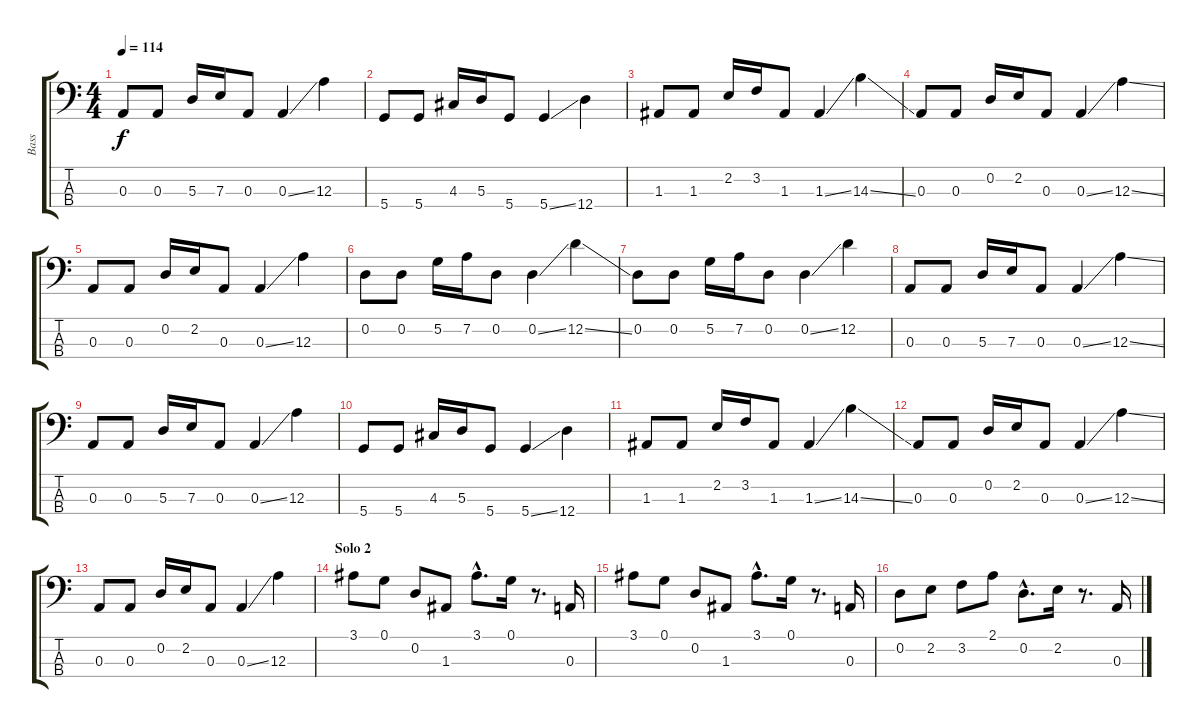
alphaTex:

\track ("Bass" "Bass") {instrument electricbasspick}
\staff {score tabs}
\tuning (G2 D2 A1 D1) {hide}
\ts (4 4)
\tempo 114
\clef f4
\ks c
0.3.8{dy f} 0.3.8 5.3.16 7.3.16 0.3.8 0.3{ss}.4 12.3.4 |
5.4.8 5.4.8 4.3.16 5.3.16 5.4.8 5.4{ss}.4 12.4.4 |
1.3.8 1.3.8 2.2.16 3.2.16 1.3.8 1.3{ss}.4 14.3{ss}.4 |
0.3.8 0.3.8 0.2.16 2.2.16 0.3.8 0.3{ss}.4 12.3{ss}.4 |
0.3.8 0.3.8 0.2.16 2.2.16 0.3.8 0.3{ss}.4 12.3.4 |
0.2.8 0.2.8 5.2.16 7.2.16 0.2.8 0.2{ss}.4 12.2{ss}.4 |
0.2.8 0.2.8 5.2.16 7.2.16 0.2.8 0.2{ss}.4 12.2.4 |
0.3.8 0.3.8 5.3.16 7.3.16 0.3.8 0.3{ss}.4 12.3{ss}.4 |
0.3.8 0.3.8 5.3.16 7.3.16 0.3.8 0.3{ss}.4 12.3.4 |
5.4.8 5.4.8 4.3.16 5.3.16 5.4.8 5.4{ss}.4 12.4.4 |
1.3.8 1.3.8 2.2.16 3.2.16 1.3.8 1.3{ss}.4 14.3{ss}.4 |
0.3.8 0.3.8 0.2.16 2.2.16 0.3.8 0.3{ss}.4 12.3{ss}.4 |
0.3.8 0.3.8 0.2.16 2.2.16 0.3.8 0.3{ss}.4 12.3.4 |
\section ("" "Solo 2")
3.1.8 0.1.8 0.2.8 1.3.8 3.1{hac}.8{d} 0.1.16 r.8{d} 0.3.16 |
3.1.8 0.1.8 0.2.8 1.3.8 3.1{hac}.8{d} 0.1.16 r.8{d} 0.3.16 |
0.2.8 2.2.8 3.2.8 2.1.8 0.2{hac}.8{d} 2.2.16 r.8{d} 0.3.16
